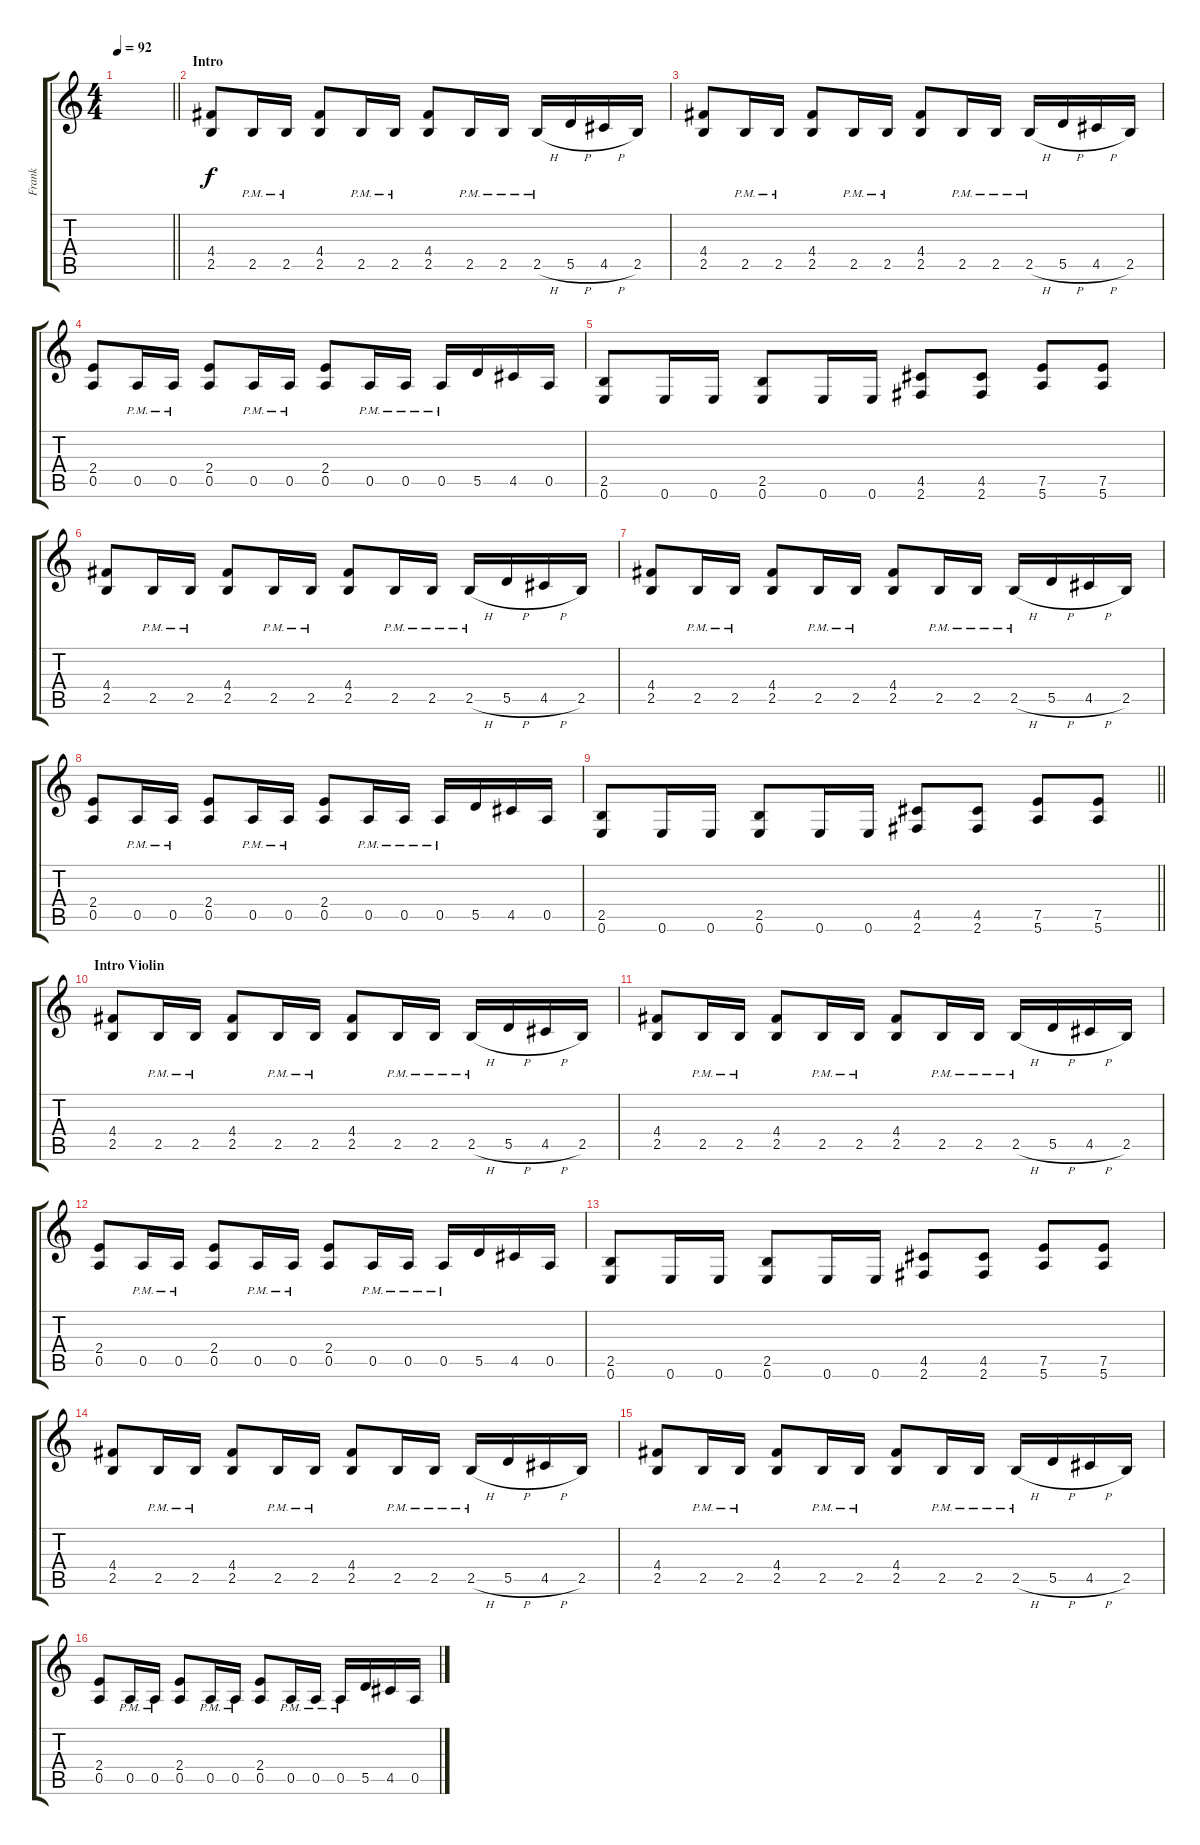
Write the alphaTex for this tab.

\track ("Frank" "Frank") {instrument distortionguitar}
\staff {score tabs}
\tuning (E4 B3 G3 D3 A2 E2) {hide}
\ts (4 4)
\tempo 92
\clef g2
\barLineRight lightlight
\ks c
|
\section ("" "Intro")
(4.4 2.5).8 2.5{pm}.16 2.5{pm}.16 (4.4 2.5).8 2.5{pm}.16 2.5{pm}.16 (4.4 2.5).8 2.5{pm}.16 2.5{pm}.16 2.5{h pm}.16 5.5{h}.16 4.5{h}.16 2.5.16 |
(4.4 2.5).8 2.5{pm}.16 2.5{pm}.16 (4.4 2.5).8 2.5{pm}.16 2.5{pm}.16 (4.4 2.5).8 2.5{pm}.16 2.5{pm}.16 2.5{h pm}.16 5.5{h}.16 4.5{h}.16 2.5.16 |
(2.4 0.5).8 0.5{pm}.16 0.5{pm}.16 (2.4 0.5).8 0.5{pm}.16 0.5{pm}.16 (2.4 0.5).8 0.5{pm}.16 0.5{pm}.16 0.5{pm}.16 5.5.16 4.5.16 0.5.16 |
(2.5 0.6).8 0.6.16 0.6.16 (2.5 0.6).8 0.6.16 0.6.16 (4.5 2.6).8 (4.5 2.6).8 (7.5 5.6).8 (7.5 5.6).8 |
(4.4 2.5).8 2.5{pm}.16 2.5{pm}.16 (4.4 2.5).8 2.5{pm}.16 2.5{pm}.16 (4.4 2.5).8 2.5{pm}.16 2.5{pm}.16 2.5{h pm}.16 5.5{h}.16 4.5{h}.16 2.5.16 |
(4.4 2.5).8 2.5{pm}.16 2.5{pm}.16 (4.4 2.5).8 2.5{pm}.16 2.5{pm}.16 (4.4 2.5).8 2.5{pm}.16 2.5{pm}.16 2.5{h pm}.16 5.5{h}.16 4.5{h}.16 2.5.16 |
(2.4 0.5).8 0.5{pm}.16 0.5{pm}.16 (2.4 0.5).8 0.5{pm}.16 0.5{pm}.16 (2.4 0.5).8 0.5{pm}.16 0.5{pm}.16 0.5{pm}.16 5.5.16 4.5.16 0.5.16 |
\barLineRight lightlight
(2.5 0.6).8 0.6.16 0.6.16 (2.5 0.6).8 0.6.16 0.6.16 (4.5 2.6).8 (4.5 2.6).8 (7.5 5.6).8 (7.5 5.6).8 |
\section ("" "Intro Violin")
(4.4 2.5).8 2.5{pm}.16 2.5{pm}.16 (4.4 2.5).8 2.5{pm}.16 2.5{pm}.16 (4.4 2.5).8 2.5{pm}.16 2.5{pm}.16 2.5{h pm}.16 5.5{h}.16 4.5{h}.16 2.5.16 |
(4.4 2.5).8 2.5{pm}.16 2.5{pm}.16 (4.4 2.5).8 2.5{pm}.16 2.5{pm}.16 (4.4 2.5).8 2.5{pm}.16 2.5{pm}.16 2.5{h pm}.16 5.5{h}.16 4.5{h}.16 2.5.16 |
(2.4 0.5).8 0.5{pm}.16 0.5{pm}.16 (2.4 0.5).8 0.5{pm}.16 0.5{pm}.16 (2.4 0.5).8 0.5{pm}.16 0.5{pm}.16 0.5{pm}.16 5.5.16 4.5.16 0.5.16 |
(2.5 0.6).8 0.6.16 0.6.16 (2.5 0.6).8 0.6.16 0.6.16 (4.5 2.6).8 (4.5 2.6).8 (7.5 5.6).8 (7.5 5.6).8 |
(4.4 2.5).8 2.5{pm}.16 2.5{pm}.16 (4.4 2.5).8 2.5{pm}.16 2.5{pm}.16 (4.4 2.5).8 2.5{pm}.16 2.5{pm}.16 2.5{h pm}.16 5.5{h}.16 4.5{h}.16 2.5.16 |
(4.4 2.5).8 2.5{pm}.16 2.5{pm}.16 (4.4 2.5).8 2.5{pm}.16 2.5{pm}.16 (4.4 2.5).8 2.5{pm}.16 2.5{pm}.16 2.5{h pm}.16 5.5{h}.16 4.5{h}.16 2.5.16 |
(2.4 0.5).8 0.5{pm}.16 0.5{pm}.16 (2.4 0.5).8 0.5{pm}.16 0.5{pm}.16 (2.4 0.5).8 0.5{pm}.16 0.5{pm}.16 0.5{pm}.16 5.5.16 4.5.16 0.5.16
